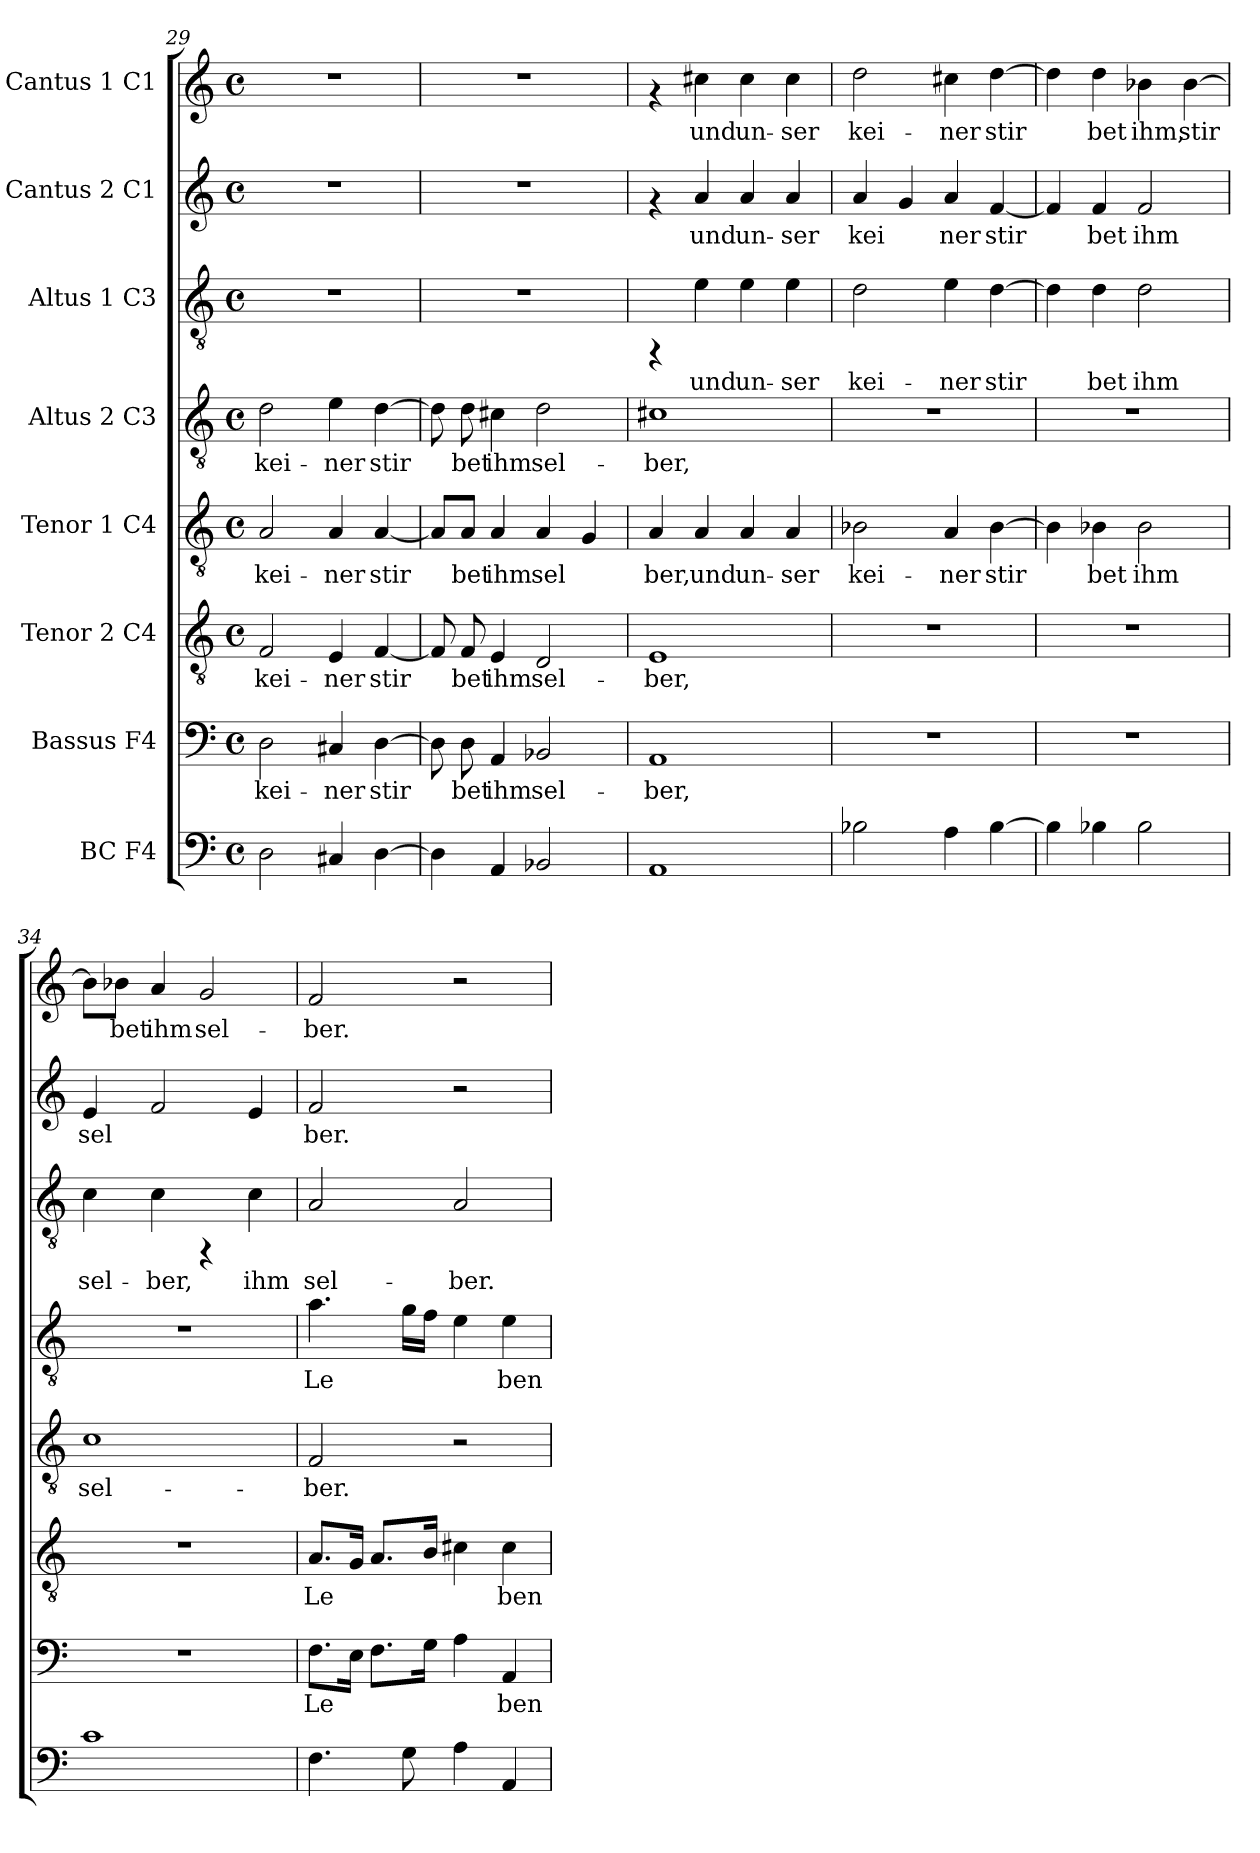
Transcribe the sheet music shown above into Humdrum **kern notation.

**kern	**kern	**text	**kern	**text	**kern	**text	**kern	**text	**kern	**text	**kern	**text	**kern	**text
*part8	*part7	*part7	*part6	*part6	*part5	*part5	*part4	*part4	*part3	*part3	*part2	*part2	*part1	*part1
*staff8	*staff7	*staff7	*staff6	*staff6	*staff5	*staff5	*staff4	*staff4	*staff3	*staff3	*staff2	*staff2	*staff1	*staff1
*I"BC  F4	*I"Bassus  F4	*	*I"Tenor 2  C4	*	*I"Tenor 1  C4	*	*I"Altus 2  C3	*	*I"Altus 1  C3	*	*I"Cantus 2  C1	*	*I"Cantus 1  C1	*
*clefF4	*clefF4	*	*clefGv2	*	*clefGv2	*	*clefGv2	*	*clefGv2	*	*clefG2	*	*clefG2	*
*k[]	*k[]	*	*k[]	*	*k[]	*	*k[]	*	*k[]	*	*k[]	*	*k[]	*
*C:	*C:	*	*C:	*	*C:	*	*C:	*	*C:	*	*C:	*	*C:	*
*M4/4	*M4/4	*	*M4/4	*	*M4/4	*	*M4/4	*	*M4/4	*	*M4/4	*	*M4/4	*
*met(c)	*met(c)	*	*met(c)	*	*met(c)	*	*met(c)	*	*met(c)	*	*met(c)	*	*met(c)	*
=29	=29	=29	=29	=29	=29	=29	=29	=29	=29	=29	=29	=29	=29	=29
!	!	!LO:LY:b:cj	!	!LO:LY:b:cj	!	!LO:LY:b:cj	!	!LO:LY:b:cj	!	!	!	!	!	!
2D\	2D\	kei-	2F/	kei-	2A/	kei-	2d\	kei-	1r	.	1r	.	1r	.
!	!	!LO:LY:b:cj	!	!LO:LY:b:cj	!	!LO:LY:b:cj	!	!LO:LY:b:cj	!	!	!	!	!	!
4C#X/	4C#X/	-ner	4E/	-ner	4A/	-ner	4e\	-ner	.	.	.	.	.	.
!	!	!LO:LY:b:cj	!	!LO:LY:b:cj	!	!LO:LY:b:cj	!	!LO:LY:b:cj	!	!	!	!	!	!
[>4D\	[>4D\	stir-	[<4F/	stir-	[<4A/	stir-	[>4d\	stir-	.	.	.	.	.	.
=30	=30	=30	=30	=30	=30	=30	=30	=30	=30	=30	=30	=30	=30	=30
!	!	!LO:LY:b:cj	!	!LO:LY:b:cj	!	!LO:LY:b:cj	!	!LO:LY:b:cj	!	!	!	!	!	!
4D\]	8D\]	--	8F/]	--	8A/L]	--	8d\]	--	1r	.	1r	.	1r	.
!	!	!LO:LY:b:cj	!	!LO:LY:b:cj	!	!LO:LY:b:cj	!	!LO:LY:b:cj	!	!	!	!	!	!
.	8D\	-bet	8F/	-bet	8A/J	-bet	8d\	-bet	.	.	.	.	.	.
!	!	!LO:LY:b:cj	!	!LO:LY:b:cj	!	!LO:LY:b:cj	!	!LO:LY:b:cj	!	!	!	!	!	!
4AA/	4AA/	ihm	4E/	ihm	4A/	ihm	4c#X\	ihm	.	.	.	.	.	.
!	!	!LO:LY:b:cj	!	!LO:LY:b:cj	!	!LO:LY:b:cj	!	!LO:LY:b:cj	!	!	!	!	!	!
2BB-X/	2BB-X/	sel-	2D/	sel-	4A/	sel-	2d\	sel-	.	.	.	.	.	.
!	!	!	!	!	!	!LO:LY:b:cj	!	!	!	!	!	!	!	!
.	.	.	.	.	4G/	--	.	.	.	.	.	.	.	.
=31	=31	=31	=31	=31	=31	=31	=31	=31	=31	=31	=31	=31	=31	=31
!	!	!LO:LY:b:cj	!	!LO:LY:b:cj	!	!LO:LY:b:cj	!	!LO:LY:b:cj	!	!	!	!	!	!
1AA	1AA	-ber,	1E	-ber,	4A/	-ber,	1c#X	-ber,	4rFF	.	4rf	.	4rf	.
!	!	!	!	!	!	!LO:LY:b:cj	!	!	!	!LO:LY:b:cj	!	!LO:LY:b:cj	!	!LO:LY:b:cj
.	.	.	.	.	4A/	und	.	.	4e\	und	4a/	und	4cc#X\	und
!	!	!	!	!	!	!LO:LY:b:cj	!	!	!	!LO:LY:b:cj	!	!LO:LY:b:cj	!	!LO:LY:b:cj
.	.	.	.	.	4A/	un-	.	.	4e\	un-	4a/	un-	4cc#\	un-
!	!	!	!	!	!	!LO:LY:b:cj	!	!	!	!LO:LY:b:cj	!	!LO:LY:b:cj	!	!LO:LY:b:cj
.	.	.	.	.	4A/	-ser	.	.	4e\	-ser	4a/	-ser	4cc#\	-ser
=32	=32	=32	=32	=32	=32	=32	=32	=32	=32	=32	=32	=32	=32	=32
!	!	!	!	!	!	!LO:LY:b:cj	!	!	!	!LO:LY:b:cj	!	!LO:LY:b:cj	!	!LO:LY:b:cj
2B-X\	1r	.	1r	.	2B-X\	kei-	1r	.	2d\	kei-	4a/	kei-	2dd\	kei-
!	!	!	!	!	!	!	!	!	!	!	!	!LO:LY:b:cj	!	!
.	.	.	.	.	.	.	.	.	.	.	4g/	--	.	.
!	!	!	!	!	!	!LO:LY:b:cj	!	!	!	!LO:LY:b:cj	!	!LO:LY:b:cj	!	!LO:LY:b:cj
4A\	.	.	.	.	4A/	-ner	.	.	4e\	-ner	4a/	-ner	4cc#X\	-ner
!	!	!	!	!	!	!LO:LY:b:cj	!	!	!	!LO:LY:b:cj	!	!LO:LY:b:cj	!	!LO:LY:b:cj
[>4B-\	.	.	.	.	[>4B-\	stir-	.	.	[>4d\	stir-	[<4f/	stir-	[>4dd\	stir-
=33	=33	=33	=33	=33	=33	=33	=33	=33	=33	=33	=33	=33	=33	=33
!	!	!	!	!	!	!LO:LY:b:cj	!	!	!	!LO:LY:b:cj	!	!LO:LY:b:cj	!	!LO:LY:b:cj
4B-\]	1r	.	1r	.	4B-\]	--	1r	.	4d\]	--	4f/]	--	4dd\]	--
!	!	!	!	!	!	!LO:LY:b:cj	!	!	!	!LO:LY:b:cj	!	!LO:LY:b:cj	!	!LO:LY:b:cj
4B-X\	.	.	.	.	4B-X\	-bet	.	.	4d\	-bet	4f/	-bet	4dd\	-bet
!	!	!	!	!	!	!LO:LY:b:cj	!	!	!	!LO:LY:b:cj	!	!LO:LY:b:cj	!	!LO:LY:b:cj
2B-\	.	.	.	.	2B-\	ihm	.	.	2d\	ihm	2f/	ihm	4b-X\	ihm,
!	!	!	!	!	!	!	!	!	!	!	!	!	!	!LO:LY:b:cj
.	.	.	.	.	.	.	.	.	.	.	.	.	[>4b-\	stir-
=34	=34	=34	=34	=34	=34	=34	=34	=34	=34	=34	=34	=34	=34	=34
!	!	!	!	!	!	!LO:LY:b:cj	!	!	!	!LO:LY:b:cj	!	!LO:LY:b:cj	!	!LO:LY:b:cj
1c	1r	.	1r	.	1c	sel-	1r	.	4c\	sel-	4e/	sel-	8b-\L]	--
!	!	!	!	!	!	!	!	!	!	!	!	!	!	!LO:LY:b:cj
.	.	.	.	.	.	.	.	.	.	.	.	.	8b-X\J	-bet
!	!	!	!	!	!	!	!	!	!	!LO:LY:b:cj	!	!LO:LY:b:cj	!	!LO:LY:b:cj
.	.	.	.	.	.	.	.	.	4c\	-ber,	2f/	--	4a/	ihm
!	!	!	!	!	!	!	!	!	!	!	!	!	!	!LO:LY:b:cj
.	.	.	.	.	.	.	.	.	4rFF	.	.	.	2g/	sel-
!	!	!	!	!	!	!	!	!	!	!LO:LY:b:cj	!	!LO:LY:b:cj	!	!
.	.	.	.	.	.	.	.	.	4c\	ihm	4e/	--	.	.
=35	=35	=35	=35	=35	=35	=35	=35	=35	=35	=35	=35	=35	=35	=35
!	!	!LO:LY:b:cj	!	!LO:LY:b:cj	!	!LO:LY:b:cj	!	!LO:LY:b:cj	!	!LO:LY:b:cj	!	!LO:LY:b:cj	!	!LO:LY:b:cj
4.F\	8.F\L	Le-	8.A/L	Le-	2F/	-ber.	4.a\	Le-	2A/	sel-	2f/	-ber.	2f/	-ber.
!	!	!LO:LY:b:cj	!	!LO:LY:b:cj	!	!	!	!	!	!	!	!	!	!
.	16E\J	--	16G/J	--	.	.	.	.	.	.	.	.	.	.
!	!	!LO:LY:b:cj	!	!LO:LY:b:cj	!	!	!	!	!	!	!	!	!	!
.	8.F\L	--	8.A/L	--	.	.	.	.	.	.	.	.	.	.
!	!	!	!	!	!	!	!	!LO:LY:b:cj	!	!	!	!	!	!
8G\	.	.	.	.	.	.	16g\L	--	.	.	.	.	.	.
!	!	!LO:LY:b:cj	!	!LO:LY:b:cj	!	!	!	!LO:LY:b:cj	!	!	!	!	!	!
.	16G\J	--	16B/J	--	.	.	16f\J	--	.	.	.	.	.	.
!	!	!LO:LY:b:cj	!	!LO:LY:b:cj	!	!	!	!LO:LY:b:cj	!	!LO:LY:b:cj	!	!	!	!
4A\	4A\	--	4c#X\	--	2r	.	4e\	--	2A/	-ber.	2r	.	2r	.
!	!	!LO:LY:b:cj	!	!LO:LY:b:cj	!	!	!	!LO:LY:b:cj	!	!	!	!	!	!
4AA/	4AA/	-ben	4c#\	-ben	.	.	4e\	-ben	.	.	.	.	.	.
=	=	=	=	=	=	=	=	=	=	=	=	=	=	=
*-	*-	*-	*-	*-	*-	*-	*-	*-	*-	*-	*-	*-	*-	*-
